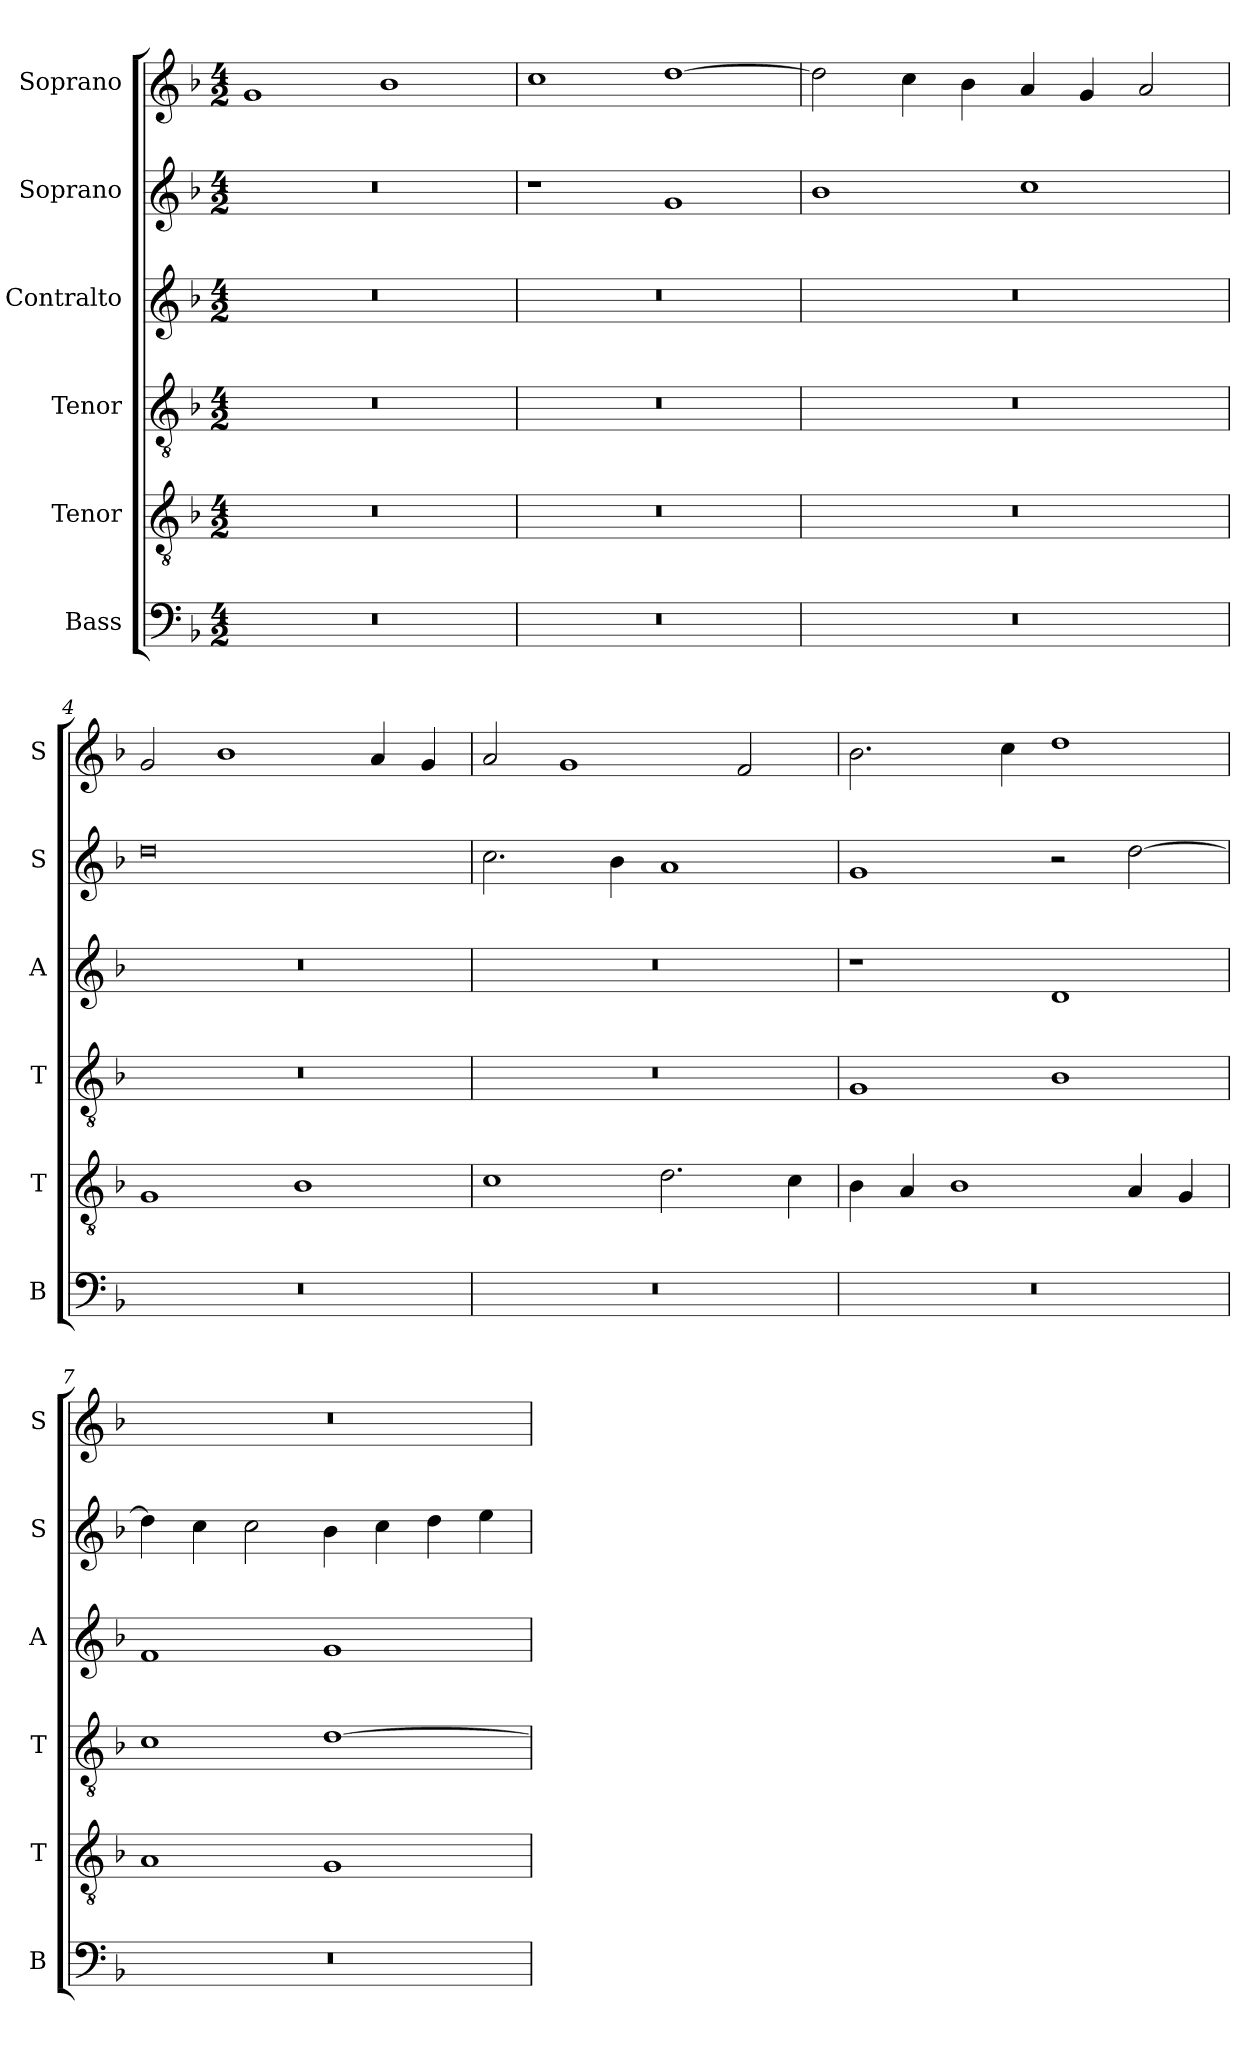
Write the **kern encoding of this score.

**kern	**kern	**kern	**kern	**kern	**kern
*part6	*part5	*part4	*part3	*part2	*part1
*staff6	*staff5	*staff4	*staff3	*staff2	*staff1
*I"Bass	*I"Tenor	*I"Tenor	*I"Contralto	*I"Soprano	*I"Soprano
*I'B	*I'T	*I'T	*I'A	*I'S	*I'S
*clefF4	*clefGv2	*clefGv2	*clefG2	*clefG2	*clefG2
*k[b-]	*k[b-]	*k[b-]	*k[b-]	*k[b-]	*k[b-]
*M4/2	*M4/2	*M4/2	*M4/2	*M4/2	*M4/2
=1	=1	=1	=1	=1	=1
0r	0r	0r	0r	0r	1g
.	.	.	.	.	1b-
=2	=2	=2	=2	=2	=2
0r	0r	0r	0r	1r	1cc
.	.	.	.	1g	[1dd
=3	=3	=3	=3	=3	=3
0r	0r	0r	0r	1b-	2dd]
.	.	.	.	.	4cc
.	.	.	.	.	4b-
.	.	.	.	1cc	4a
.	.	.	.	.	4g
.	.	.	.	.	2a
=4	=4	=4	=4	=4	=4
0r	1G	0r	0r	0dd	2g
.	.	.	.	.	1b-
.	1B-	.	.	.	.
.	.	.	.	.	4a
.	.	.	.	.	4g
=5	=5	=5	=5	=5	=5
0r	1c	0r	0r	2.cc	2a
.	.	.	.	.	1g
.	.	.	.	4b-	.
.	2.d	.	.	1a	.
.	.	.	.	.	2f
.	4c	.	.	.	.
=6	=6	=6	=6	=6	=6
0r	4B-	1G	1r	1g	2.b-
.	4A	.	.	.	.
.	1B-	.	.	.	.
.	.	.	.	.	4cc
.	.	1B-	1d	2r	1dd
.	4A	.	.	[2dd	.
.	4G	.	.	.	.
=7	=7	=7	=7	=7	=7
0r	1A	1c	1f	4dd]	0r
.	.	.	.	4cc	.
.	.	.	.	2cc	.
.	1G	[1d	1g	4b-	.
.	.	.	.	4cc	.
.	.	.	.	4dd	.
.	.	.	.	4ee	.
=	=	=	=	=	=
*-	*-	*-	*-	*-	*-
